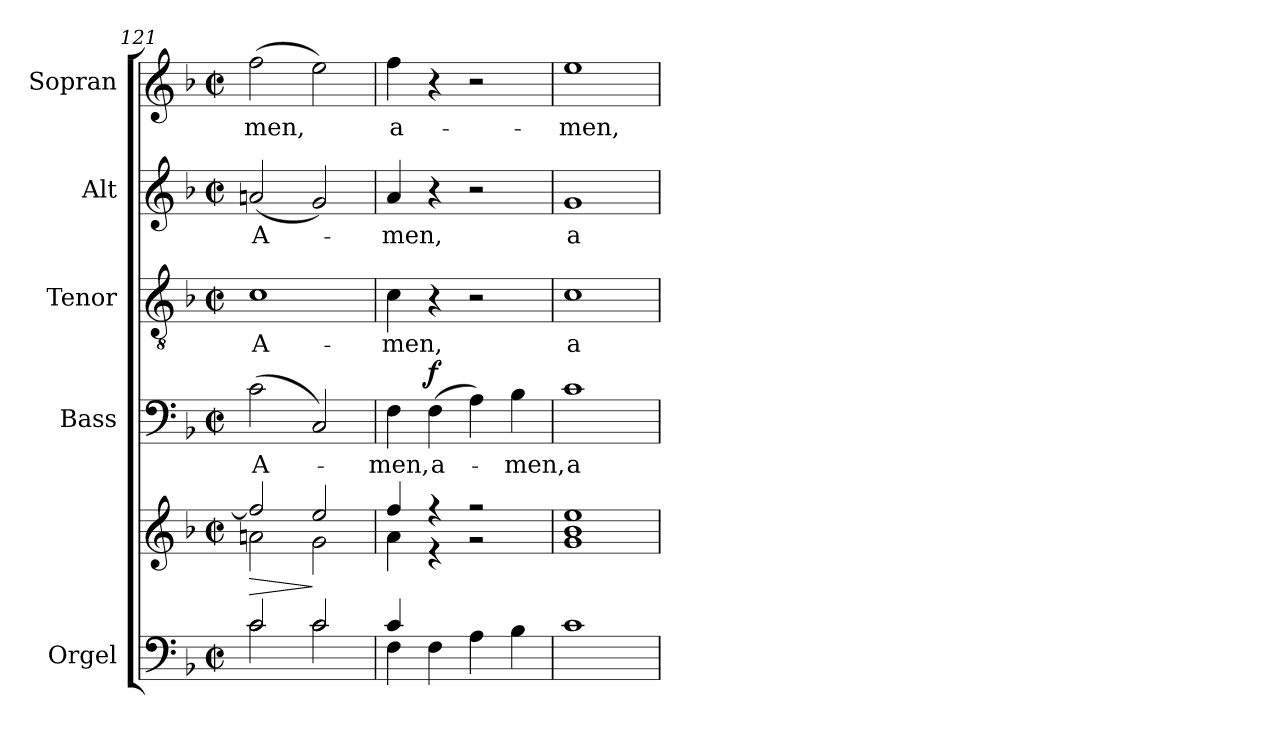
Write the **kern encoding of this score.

**kern	**kern	**dynam	**kern	**text	**dynam	**kern	**text	**kern	**text	**kern	**text
*part5	*part5	*part5	*part4	*part4	*part4	*part3	*part3	*part2	*part2	*part1	*part1
*staff6	*staff5	*staff5/6	*staff4	*staff4	*staff4	*staff3	*staff3	*staff2	*staff2	*staff1	*staff1
*I"Orgel	*	*	*I"Bass	*	*	*I"Tenor	*	*I"Alt	*	*I"Sopran	*
*I'Org.	*	*	*I'B.	*	*	*I'T.	*	*I'A.	*	*I'S.	*
!!LO:LB:g=z
*clefF4	*clefG2	*	*clefF4	*	*	*clefGv2	*	*clefG2	*	*clefG2	*
*k[b-]	*k[b-]	*	*k[b-]	*	*	*k[b-]	*	*k[b-]	*	*k[b-]	*
*F:	*F:	*	*F:	*	*	*F:	*	*F:	*	*F:	*
*M2/2	*M2/2	*	*M2/2	*	*	*M2/2	*	*M2/2	*	*M2/2	*
*met(c|)	*met(c|)	*	*met(c|)	*	*	*met(c|)	*	*met(c|)	*	*met(c|)	*
=121	=121	=121	=121	=121	=121	=121	=121	=121	=121	=121	=121
*^	*	*	*	*	*	*	*	*	*	*	*
!	!	!	!LO:HP:b	!	!LO:LY:b	!	!	!LO:LY:b	!	!LO:LY:b	!	!LO:LY:b
*	*	*^	*	*	*	*	*	*	*	*	*	*
2c/	2c\	2ff/]	2an\	>	(>2c\	A-	.	1c	A-	(<2an/	A-	(>2ff\	-men,
2c/	2c\	2ee/	2g\	]	2C/)	.	.	.	.	2g/)	.	2ee\)	.
=122	=122	=122	=122	=122	=122	=122	=122	=122	=122	=122	=122	=122	=122
!	!	!	!	!	!	!LO:LY:b	!	!	!LO:LY:b	!	!LO:LY:b	!	!LO:LY:b
4c/	4F\	4ff/	4a\	.	4F\	-men,	.	4c\	-men,	4a/	-men,	4ff\	a-
!	!	!	!	!	!	!LO:LY:b	!LO:DY:a	!	!	!	!	!	!
4ryy	4F\	4r	4r	.	(>4F\	a-	f	4r	.	4r	.	4r	.
2ryy	4A\	2r	2r	.	4A\)	.	.	2r	.	2r	.	2r	.
!	!	!	!	!	!	!LO:LY:b	!	!	!	!	!	!	!
.	4B-\	.	.	.	4B-\	-men,	.	.	.	.	.	.	.
=123	=123	=123	=123	=123	=123	=123	=123	=123	=123	=123	=123	=123	=123
!	!	!	!	!	!	!LO:LY:b	!	!	!LO:LY:b	!	!LO:LY:b	!	!LO:LY:b
*v	*v	*	*	*	*	*	*	*	*	*	*	*	*
1c	1ee	1g 1b-	.	1c	a-	.	1c	a-	1g	a-	1ee	-men,
*	*v	*v	*	*	*	*	*	*	*	*	*	*
=	=	=	=	=	=	=	=	=	=	=	=
*-	*-	*-	*-	*-	*-	*-	*-	*-	*-	*-	*-
